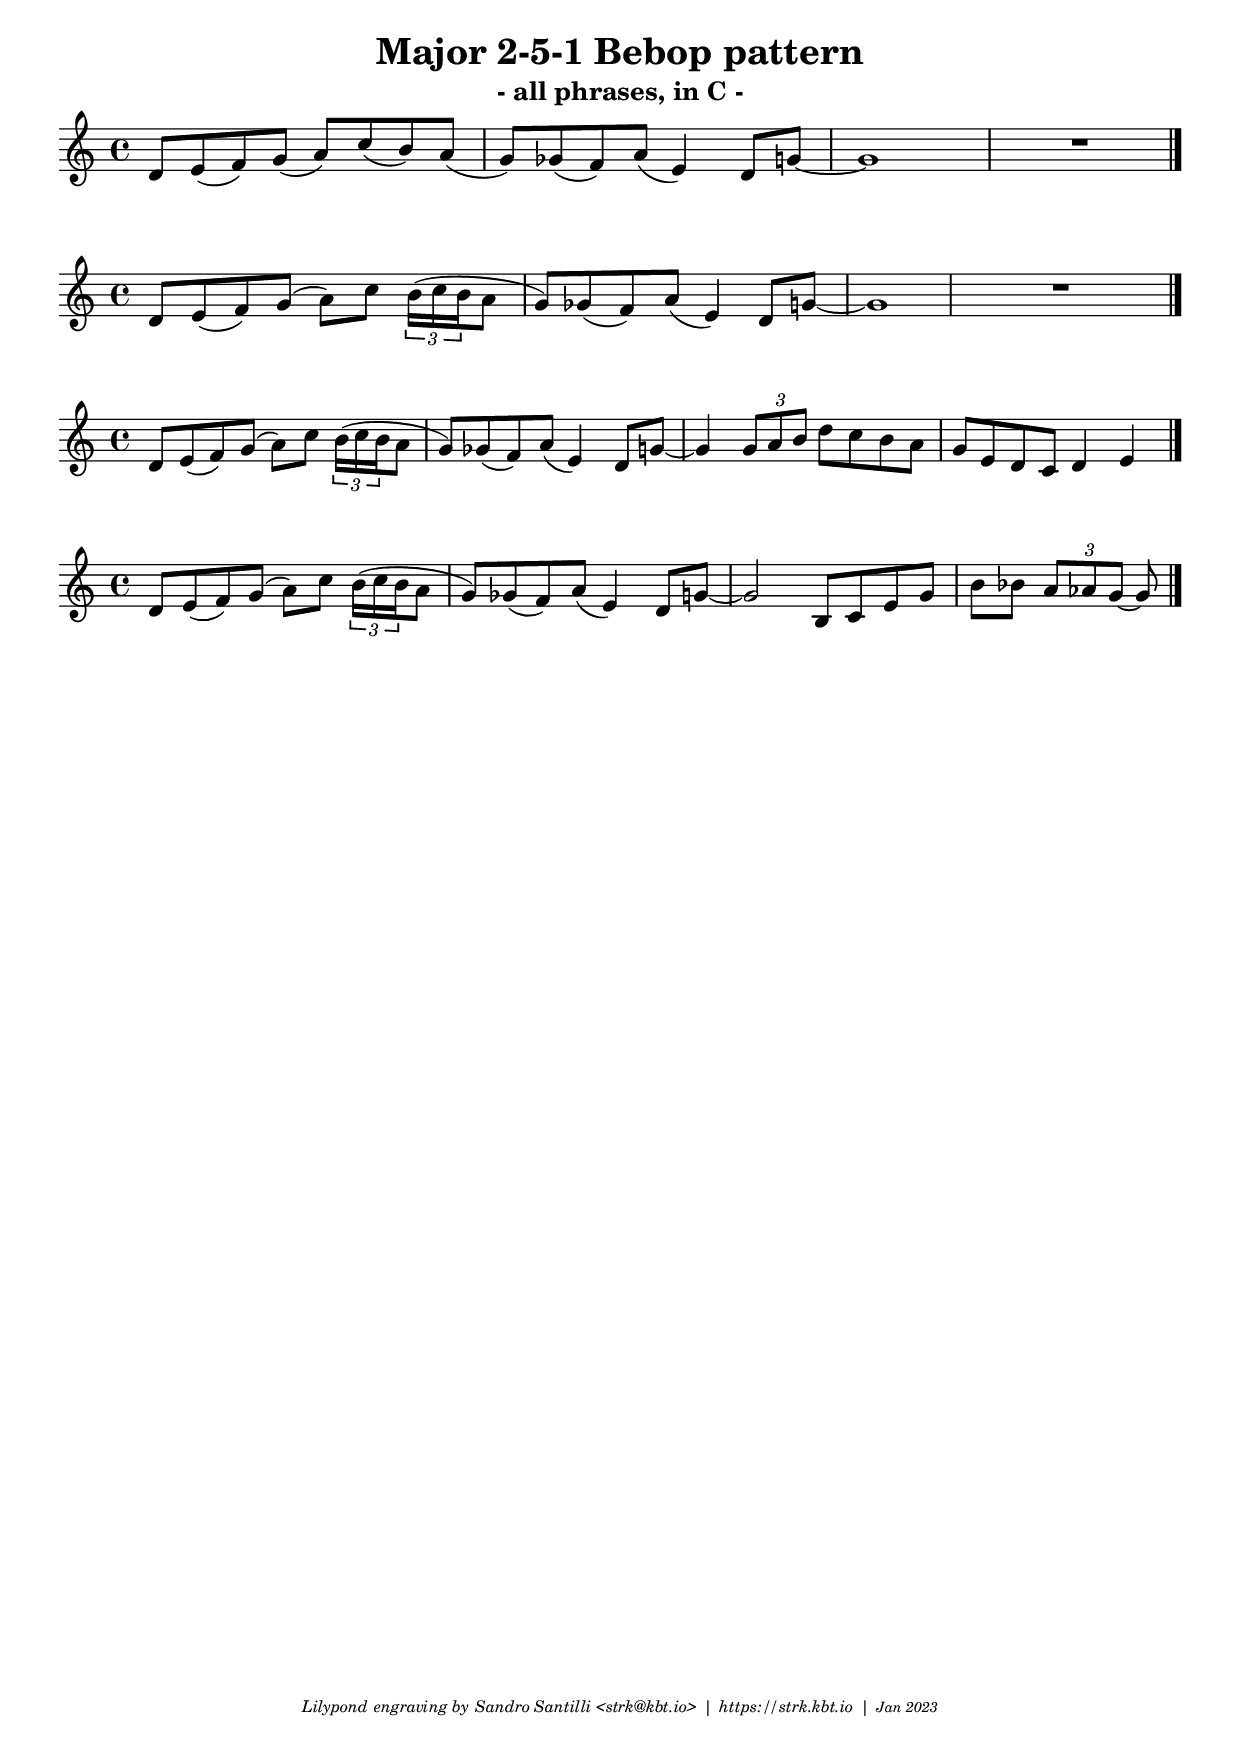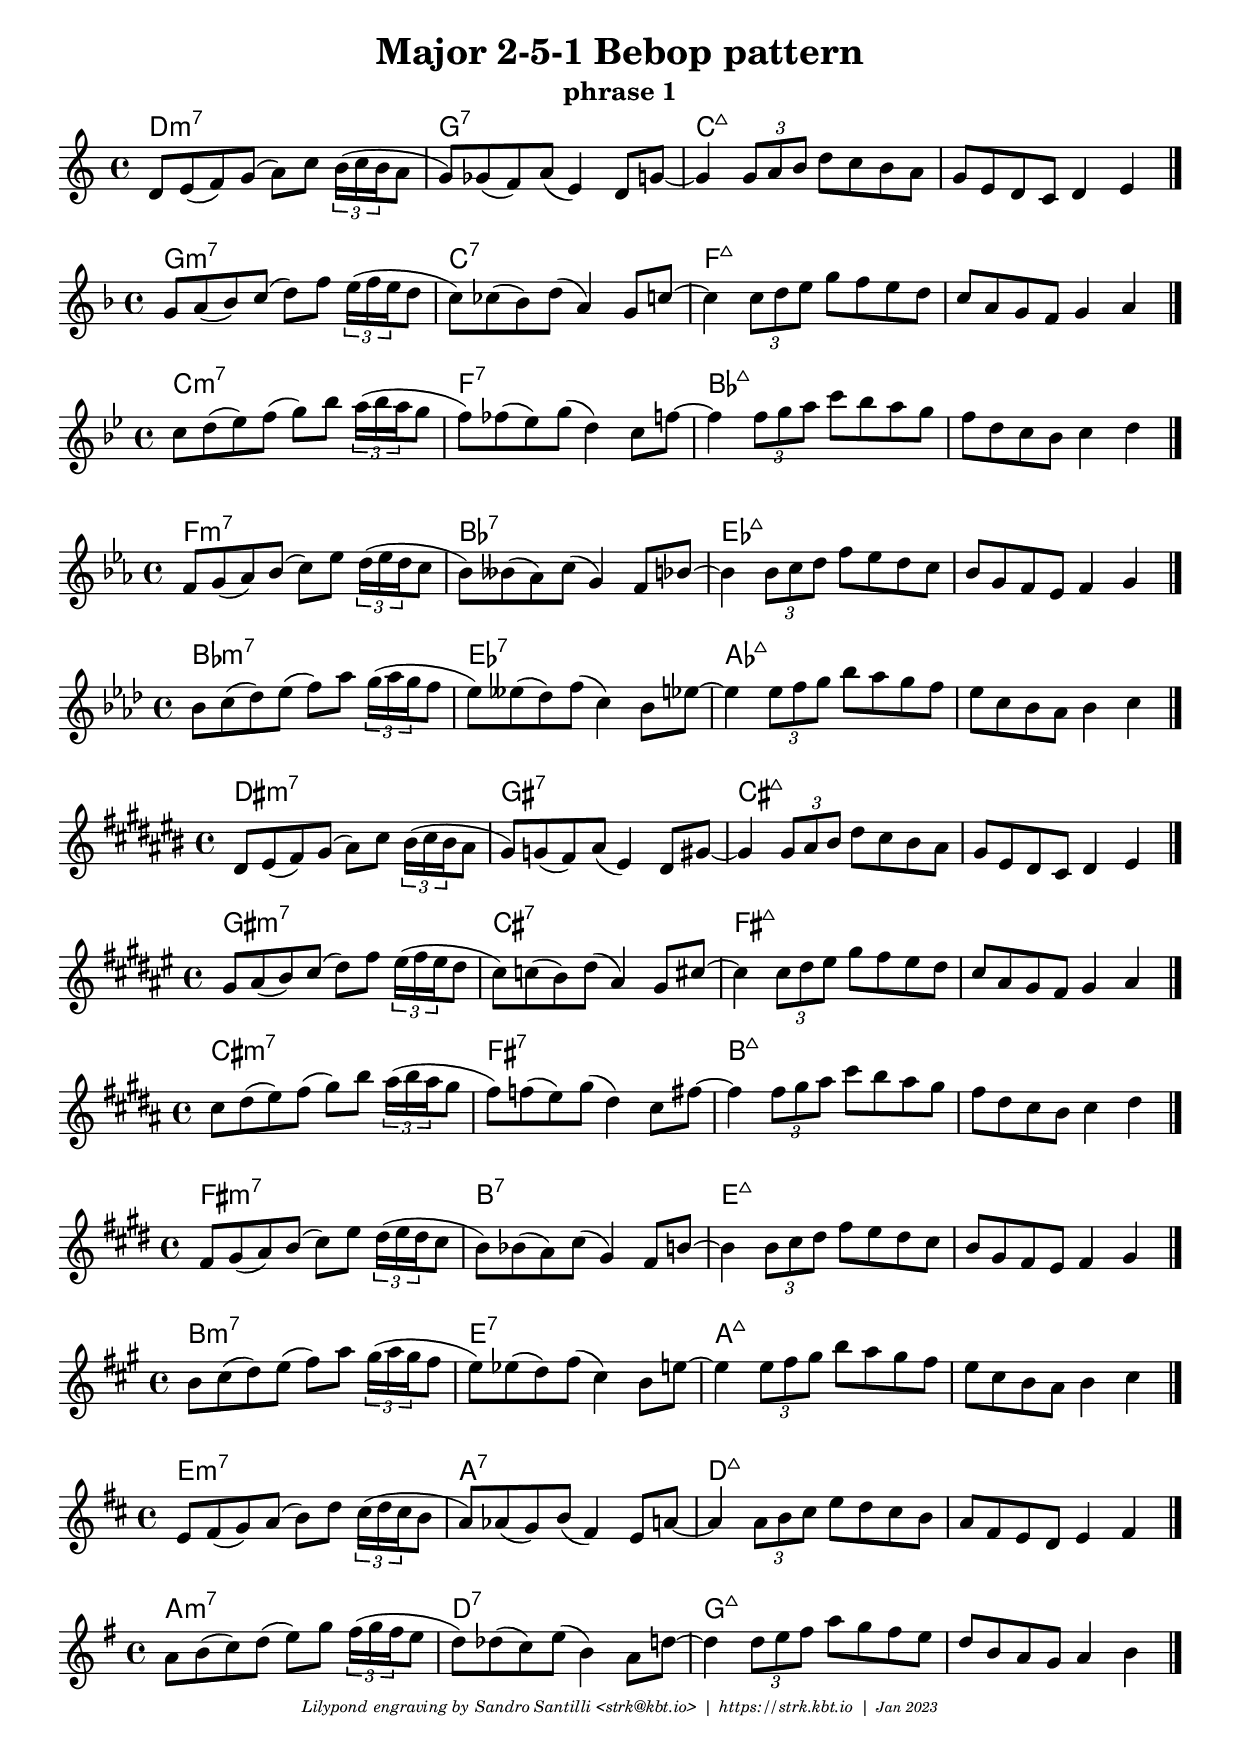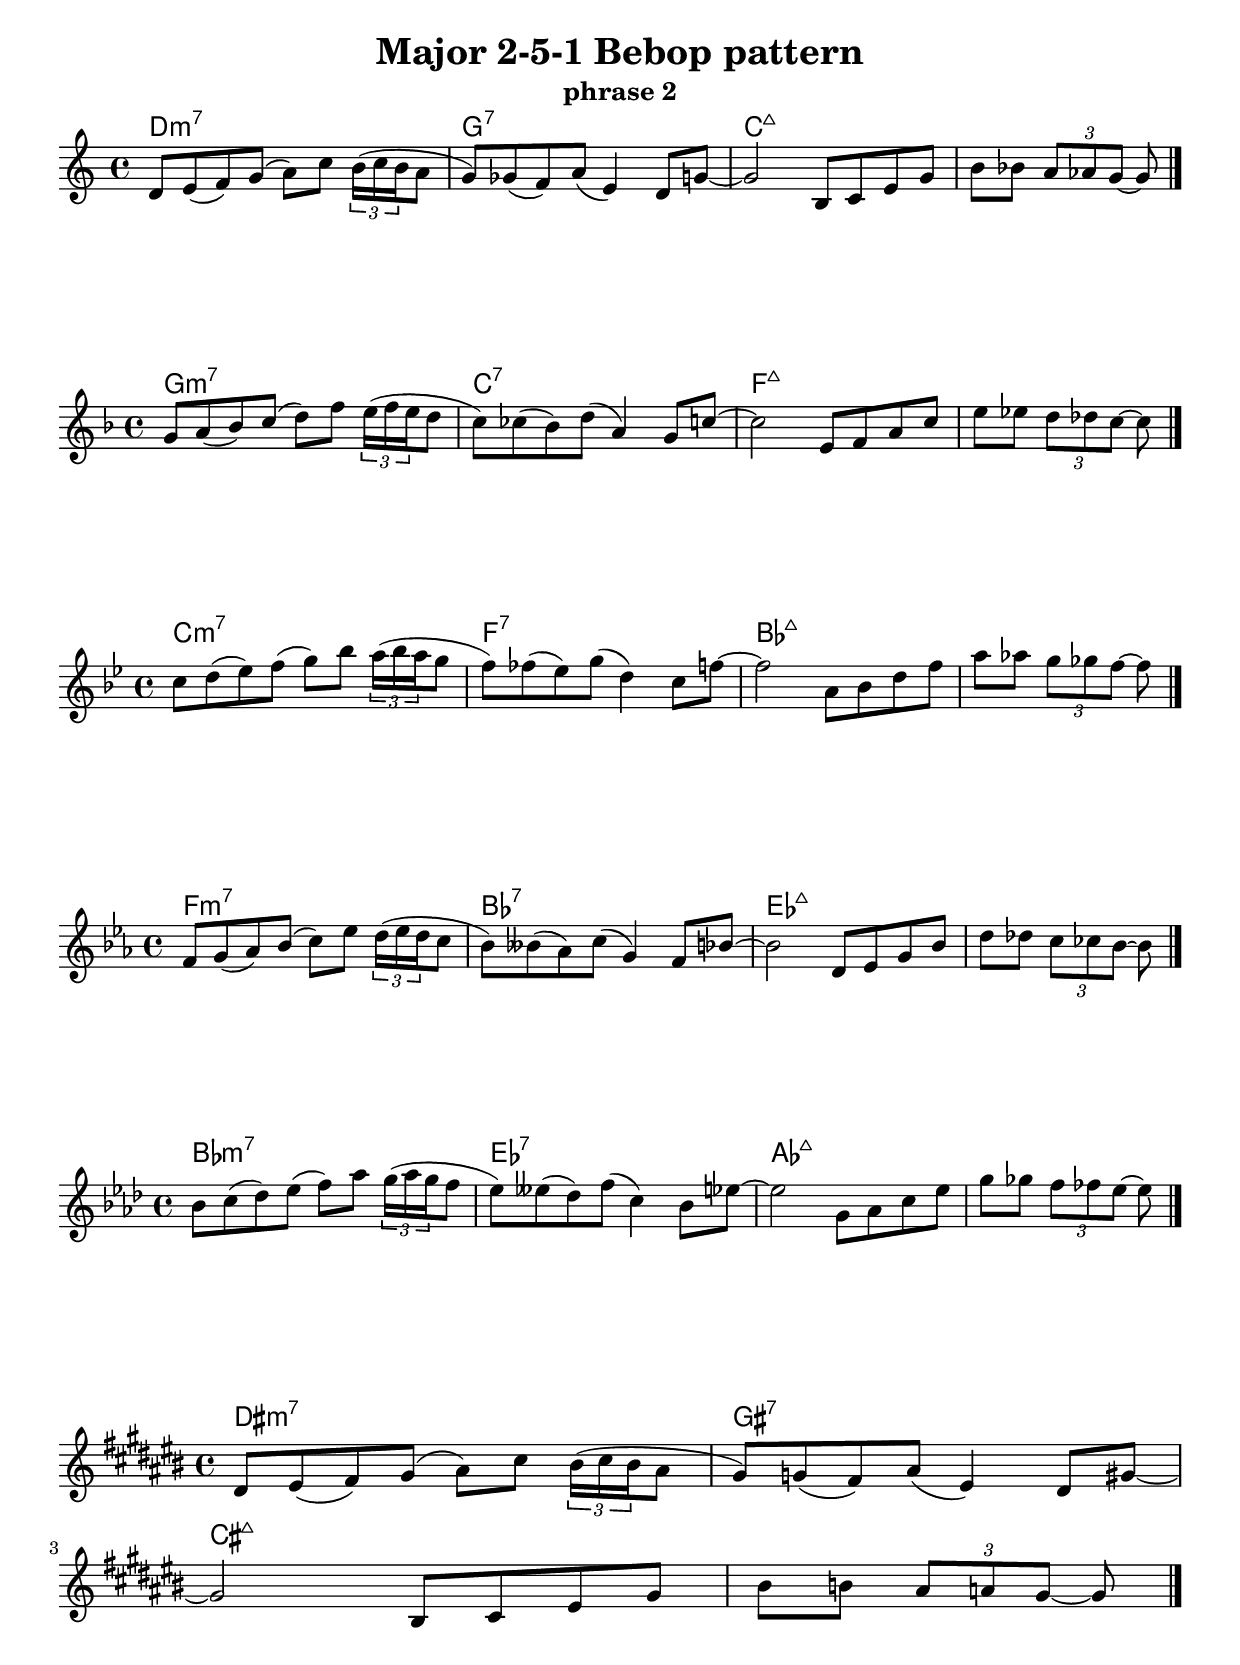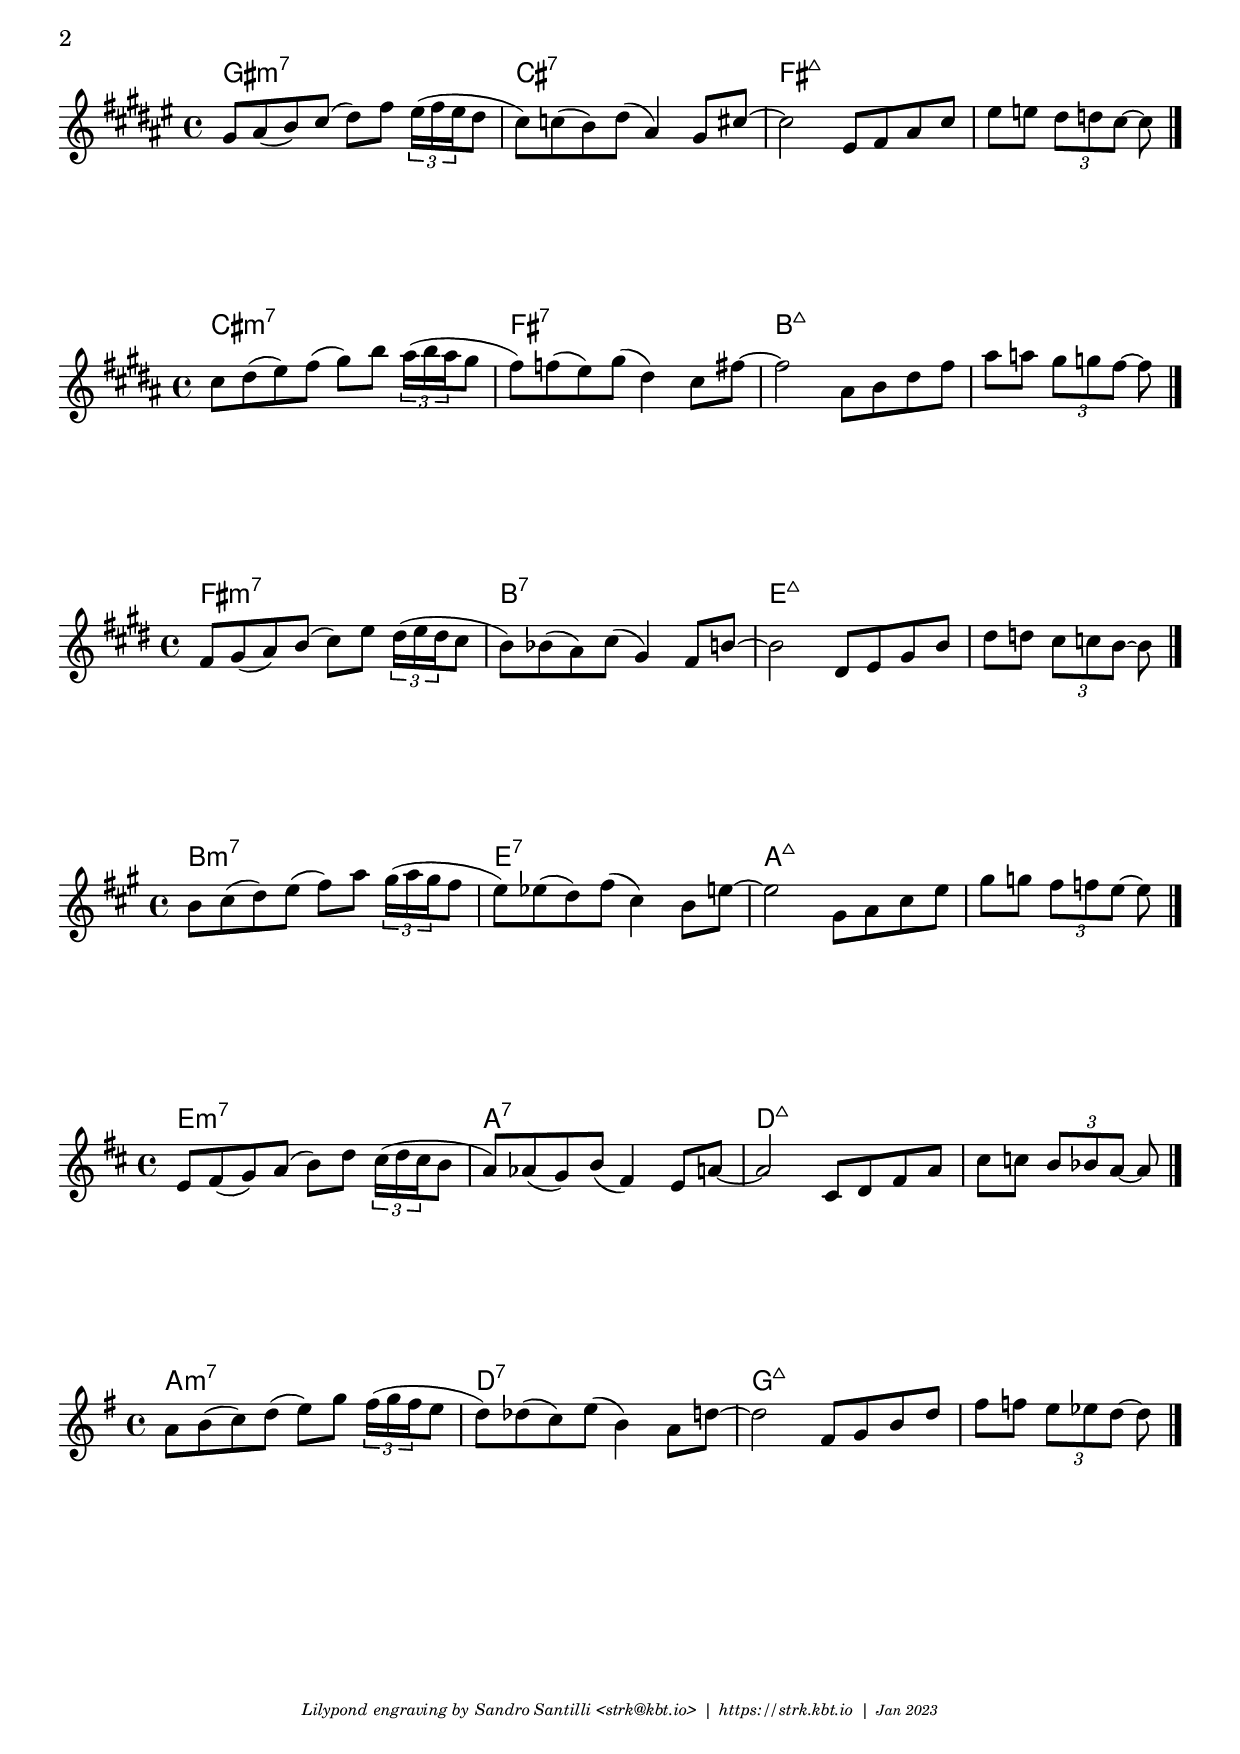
\version "2.24.0"

\header {
  title = "Major 2-5-1 Bebop pattern"
  %composer = "Giacomo Tantillo"
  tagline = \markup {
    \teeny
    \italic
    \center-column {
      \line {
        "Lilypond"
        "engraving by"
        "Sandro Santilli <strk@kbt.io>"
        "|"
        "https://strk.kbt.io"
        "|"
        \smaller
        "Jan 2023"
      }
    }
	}
}


\paper {
  indent = 0\cm
  ragged-right = ##f

  % TODO: use proportionalNotationDuration ?
  % See
  % https://lilypond.org/doc/v2.22/Documentation/notation/proportional-notation
}

\layout {
  \set chordChanges = ##t
}

harmony = \chordmode {
  d1:m7 | g:7 | c:maj7 | c:maj7 |
}

pat_zero = \relative c' {
	\key c \major
   d8 e( f) g( a) c( b) a( |
		g) ges( f) a( e4) d8 g~ |
		g1 | R1 \bar "|." \break
}

pat_one = \relative c' {
	\key c \major
	 d8 e( f) g( a) c \tuplet 3/2 { b16( c b } a8 |
		g) ges( f) a( e4) d8 g~ |
		g1 | R1 \bar "|." \break
}

pat_one_phrase_one = \relative c' {
	\key c \major
	 d8 e( f) g( a) c \tuplet 3/2 { b16( c b } a8 |
		g) ges( f) a( e4) d8 g~ |
		g4 \tuplet 3/2 { g8 a b } d c b a | g e d c d4 e \bar "|." \break
}

pat_one_phrase_two = \relative c' {
	\key c \major
	 d8 e( f) g( a) c \tuplet 3/2 { b16( c b } a8 |
		g) ges( f) a( e4) d8 g~ |
		g2 b,8 c e g | b bes \tuplet 3/2 { a aes g } ~ g \bar "|." \break
}

sheet_one = {
  <<
    \new ChordNames { \harmony }
    \new Staff { \new Voice = "vocal" { \pat_one_phrase_one } }
  >>
}

sheet_two = {
  <<
    \new ChordNames { \harmony }
    \new Staff { \new Voice = "vocal" { \pat_one_phrase_two } }
  >>
}

\book {

  \bookOutputSuffix "phrase1"
  \header {
    subtitle = "phrase 1"
  }

  \score { \sheet_one }
  \score { \transpose c f \sheet_one }
  \score { \transpose c bes \sheet_one }
  \score { \transpose c ees \sheet_one }
  \score { \transpose c aes \sheet_one }
  \score { \transpose c cis \sheet_one }
  \score { \transpose c fis \sheet_one }
  \score { \transpose c b \sheet_one }
  \score { \transpose c e \sheet_one }
  \score { \transpose c a \sheet_one }
  \score { \transpose c d \sheet_one }
  \score { \transpose c g \sheet_one }
}

\book {

  \bookOutputSuffix "phrase2"
  \header {
    subtitle = "phrase 2"
  }

  \score { \sheet_two }
  \score { \transpose c f \sheet_two }
  \score { \transpose c bes \sheet_two }
  \score { \transpose c ees \sheet_two }
  \score { \transpose c aes \sheet_two }
  \score { \transpose c cis \sheet_two }
  \score { \transpose c fis \sheet_two }
  \score { \transpose c b \sheet_two }
  \score { \transpose c e \sheet_two }
  \score { \transpose c a \sheet_two }
  \score { \transpose c d \sheet_two }
  \score { \transpose c g \sheet_two }
}

\book {

  \bookOutputSuffix "all-phrases-C"
  \header {
    subtitle = "- all phrases, in C -"
  }

  \score { \pat_zero }
  \score { \pat_one }
  \score { \pat_one_phrase_one }
  \score { \pat_one_phrase_two }
}
